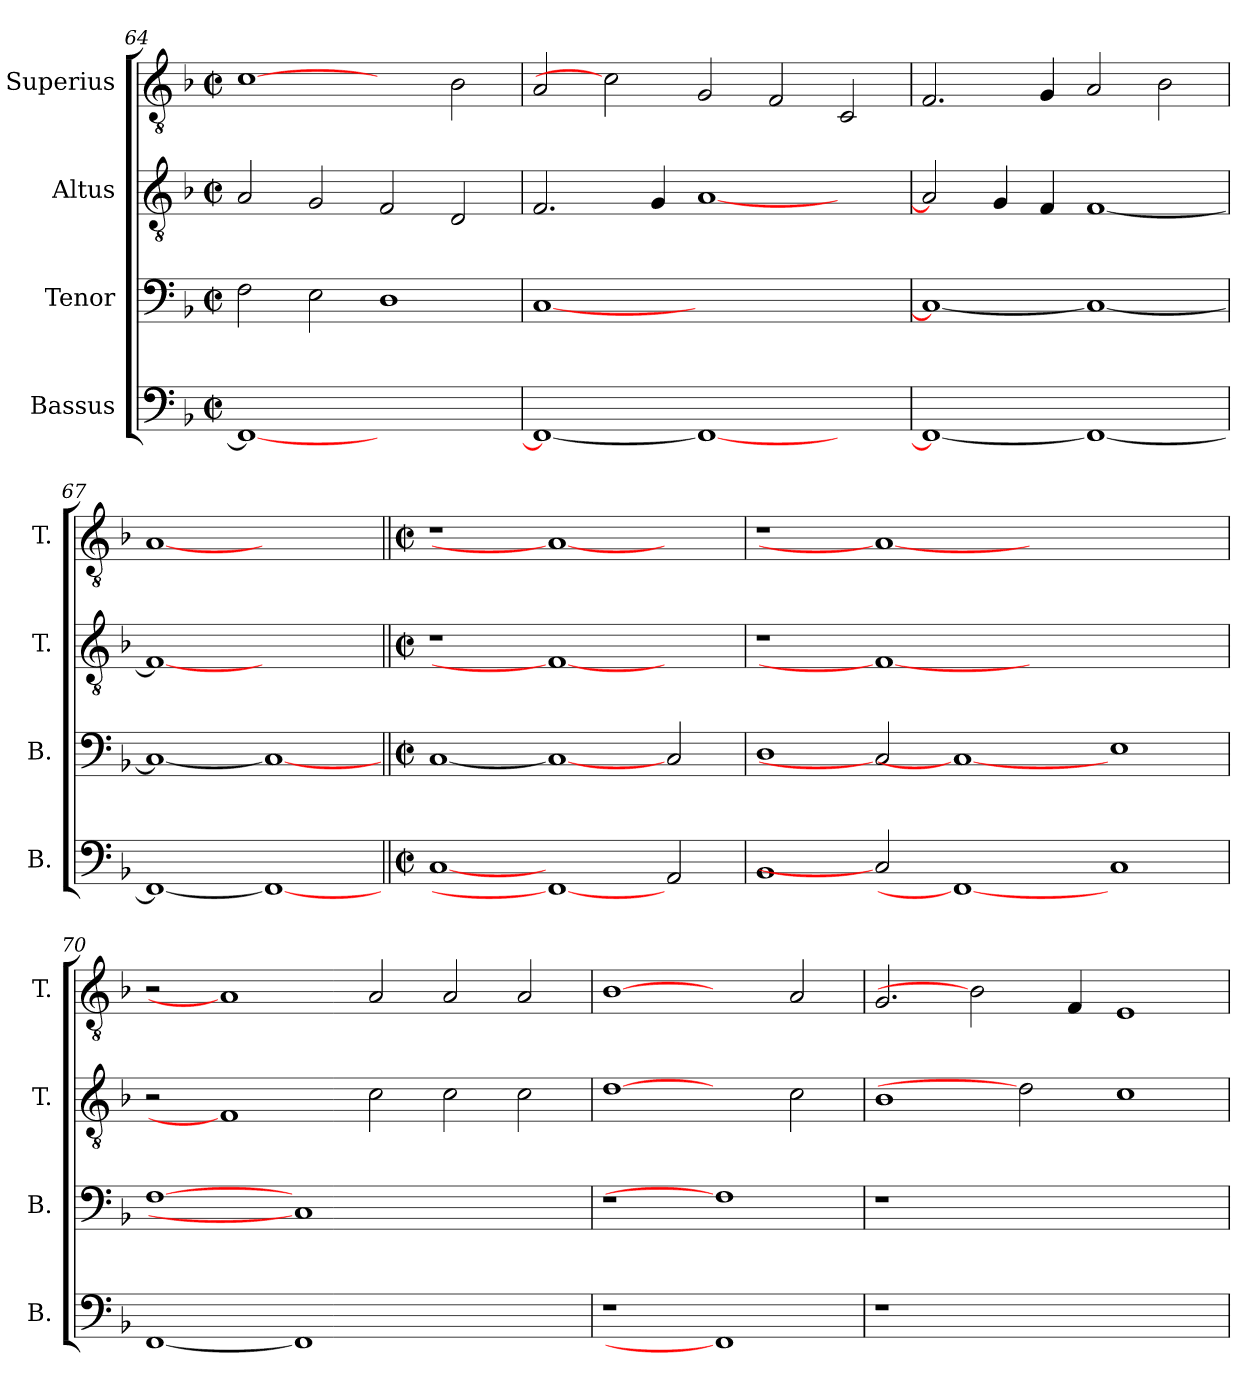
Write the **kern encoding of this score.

**kern	**kern	**kern	**kern
*part4	*part3	*part2	*part1
*staff4	*staff3	*staff2	*staff1
*I"Bassus	*I"Tenor	*I"Altus	*I"Superius
*I'B.	*I'B.	*I'T.	*I'T.
*clefF4	*clefF4	*clefGv2	*clefGv2
*	*	*ITrd7c12	*ITrd7c12
*k[b-]	*k[b-]	*k[b-]	*k[b-]
*F:	*F:	*F:	*F:
*M2/2	*M2/2	*M2/2	*M2/2
*met(c|)	*met(c|)	*met(c|)	*met(c|)
=64	=64	=64	=64
1FFi_<	2Fi\	2AAi/	[1Ci
.	2Ei\	2GGi/	.
1ryy	1Di	2FFi/	2ryy
.	.	2DDi/	2BB-i\
!!LO:LB:g=z
=65	=65	=65	=65
1FFi_<	[<1Ci	2.FFi/	2AAi/
.	.	.	2Ci]
.	.	4GGi/	.
1FFi_	1.ryy	[<1AAi	2GGi/
.	.	.	2FFi/
2ryy	.	2ryy	2CCi/
=66	=66	=66	=66
1FFi_<	1Ci_<	2AAi/]	2.FFi/
.	.	4GGi/	.
.	.	4FFi/	4GGi/
1FFi_	1Ci_	[<1FFi	2AAi/
.	.	.	2BB-i\
=67	=67	=67	=67
1FFi_<	1Ci_<	1FFi_<	[1AAi
1FFi_	1Ci_	1ryy	1ryy
!!LO:PB:g=z
=68||	=68||	=68||	=68||
*M2/2	*M2/2	*M2/2	*M2/2
*met(c|)	*met(c|)	*met(c|)	*met(c|)
!	!	!LO:N:vis=1	!LO:N:vis=1
[1Ci	[1Ci	1r	1r
1FFi_	1Ci_	1FFi_	1AAi_
2AAi/	2Ci/	2ryy	2ryy
=69	=69	=69	=69
!	!	!LO:N:vis=1	!LO:N:vis=1
1BB-i	1Di	1r	1r
2Ci]	2Ci]	1FFi_	1AAi_
1FFi_	1Ci_	.	.
.	.	1.ryy	1.ryy
1Ci	1Ei	.	.
=70	=70	=70	=70
[1FFi	[1Fi	2r	2r
.	.	1FFi]	1AAi]
1FFi]	1Ci]	.	.
.	.	2Ci\	2AAi/
1ryy	1ryy	2Ci\	2AAi/
.	.	2Ci\	2AAi/
=71	=71	=71	=71
!LO:N:vis=1	!LO:N:vis=1	!	!
1r	1r	[1Di	[1BB-i
1FFi]	1Fi]	2ryy	2ryy
.	.	2Ci\	2AAi/
=72	=72	=72	=72
!LO:N:vis=1	!LO:N:vis=1	!	!
1r	1r	1BB-i	2.GGi/
.	.	.	2BB-i]
1.ryy	1.ryy	2Di]	.
.	.	.	4FFi/
.	.	1Ci	1EEi
=	=	=	=
*-	*-	*-	*-
